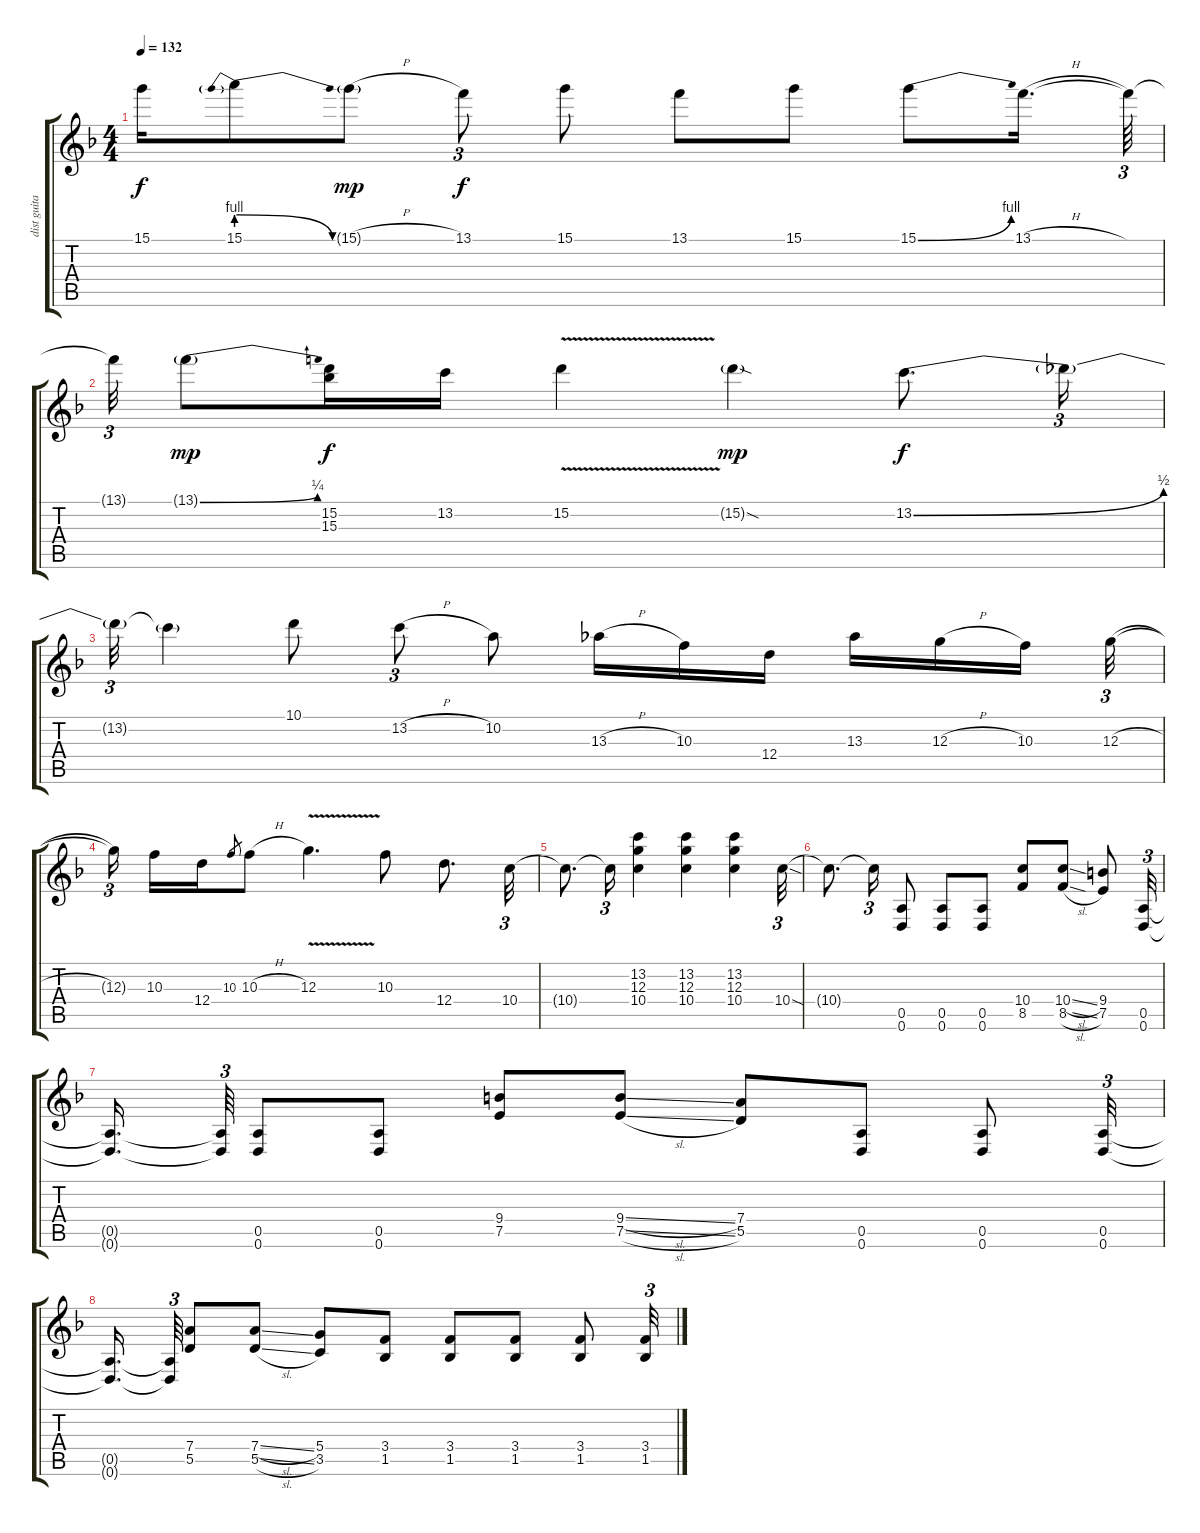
\track ("dist guitar" "dist guita") {instrument distortionguitar}
\staff {score tabs}
\tuning (E4 B3 G3 D3 A2 D2) {hide}
\ts (4 4)
\tempo 132
\clef g2
\ks f
15.1{t}.16{dy f} 15.1{be (prebendrelease 0 4 60 0)}.8 15.1{h g}.8{dy mp} 13.1.8{tu (3 2) dy f} 15.1.8 13.1.8 15.1.8 15.1{be (bend 0 0 60 4)}.8 13.1{h}.16{d} 13.1{t}.64{tu (3 2)} |
13.1{t}.32{tu (3 2)} 13.1{be (bend 0 0 60 1) g}.8{dy mp} (15.2 15.3).16{dy f} 13.2.16 15.2{v}.4 15.2{sod g}.4{dy mp} 13.2{be (bend 0 0 60 2)}.8{d dy f} 13.2{t}.16{tu (3 2)} |
13.2{t}.32{tu (3 2)} 13.2{t}.4 10.1.8 13.2{h}.8{tu (3 2)} 10.2.8 13.3{h}.16 10.3.16 12.4.16 13.3.16 12.3{h}.16 10.3.16{beam splitsecondary} 12.3{h}.32{tu (3 2)} |
12.3{t}.16{tu (3 2) beam splitsecondary} 10.3.16 12.4.16 10.3.8{gr} 10.3{h}.8 12.3{v}.4{d} 10.3.8 12.4.8{d} 10.4.32{tu (3 2)} |
10.4{t}.8{d} 10.4{t}.16{tu (3 2)} (13.2 12.3 10.4).4 (13.2 12.3 10.4).4 (13.2 12.3 10.4).4 10.4{sod}.32{tu (3 2)} |
10.4{t}.8{d} 10.4{t}.16{tu (3 2)} (0.5 0.6).8 (0.5 0.6).8 (0.5 0.6).8 (10.4 8.5).8 (10.4{sl} 8.5{sl}).8 (9.4 7.5).8 (0.5 0.6).32{tu (3 2)} |
(0.5{t} 0.6{t}).16{d beam splitsecondary} (0.5{t} 0.6{t}).64{tu (3 2)} (0.5 0.6).8 (0.5 0.6).8 (9.4 7.5).8 (9.4{sl} 7.5{sl}).8 (7.4 5.5).8 (0.5 0.6).8 (0.5 0.6).8 (0.5 0.6).32{tu (3 2)} |
(0.5{t} 0.6{t}).16{d beam splitsecondary} (0.5{t} 0.6{t}).64{tu (3 2)} (7.4 5.5).8 (7.4{sl} 5.5{sl}).8 (5.4 3.5).8 (3.4 1.5).8 (3.4 1.5).8 (3.4 1.5).8 (3.4 1.5).8 (3.4{sl} 1.5{sl}).32{tu (3 2)}
